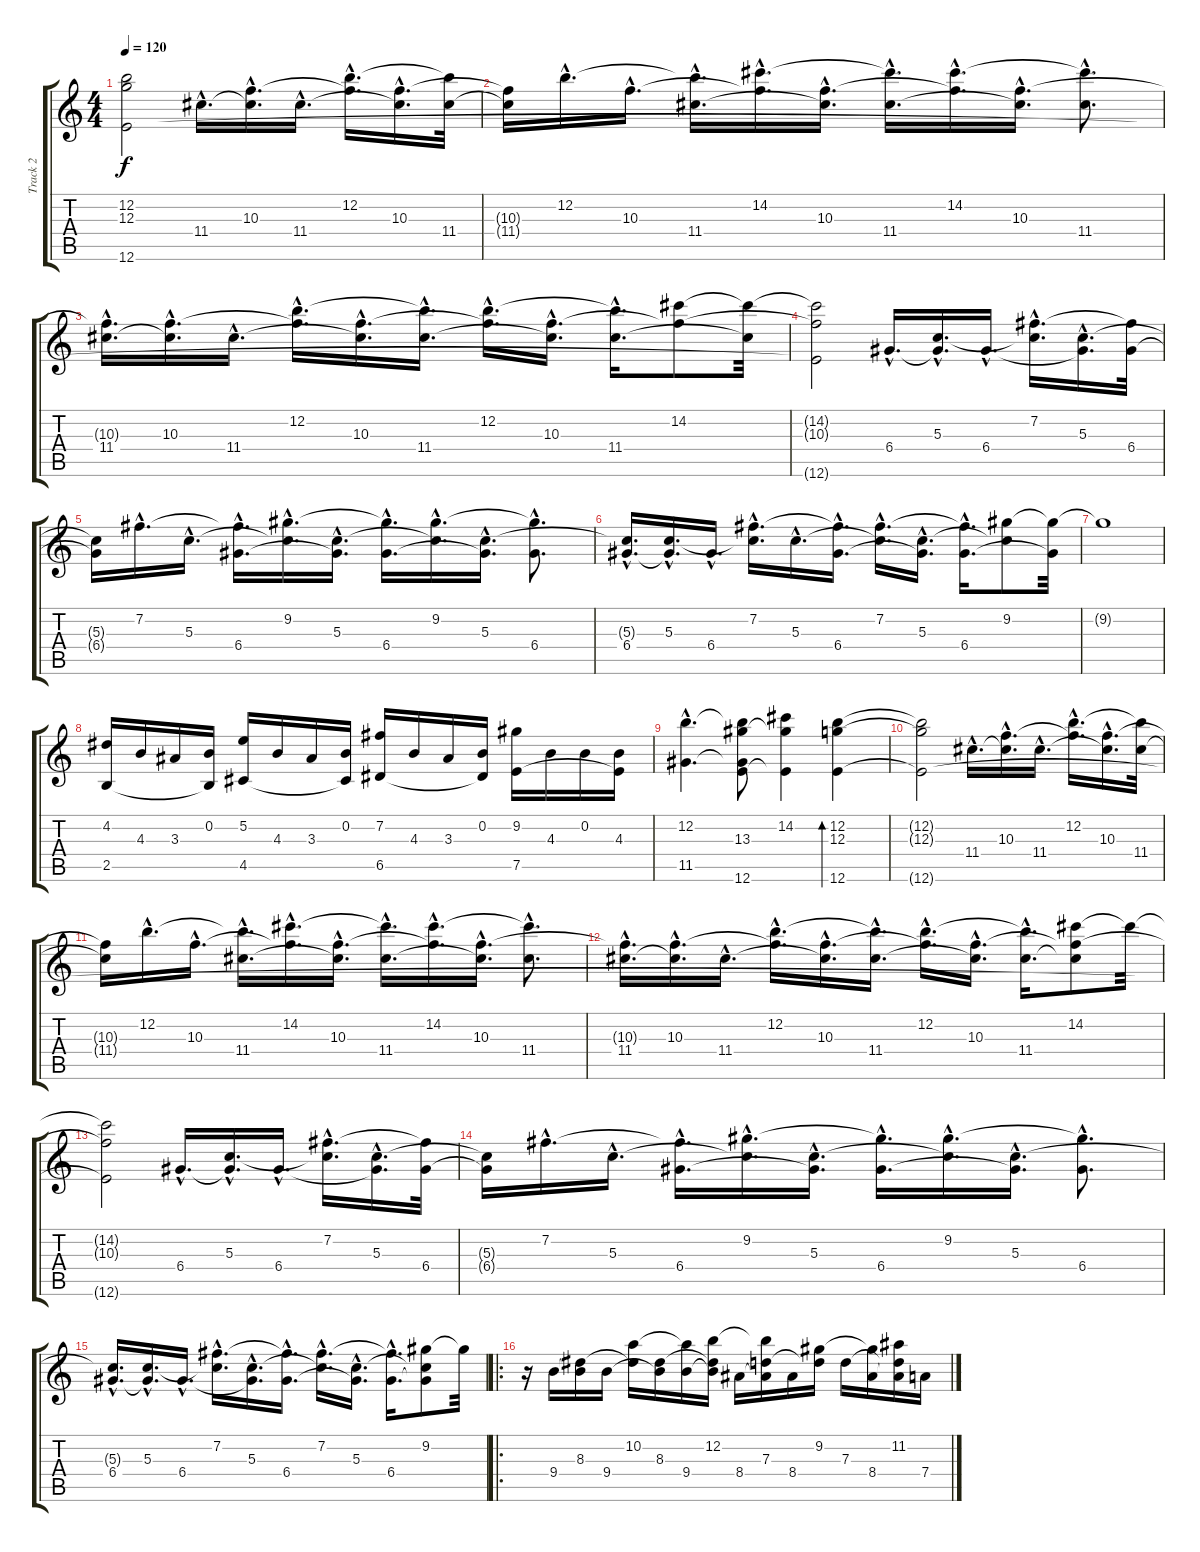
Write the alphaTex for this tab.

\track ("Track 2" "Track 2") {instrument acousticguitarnylon}
\staff {score tabs}
\tuning (E4 B3 G3 D3 A2 E2) {hide}
\ts (4 4)
\tempo 120
\clef g2
\ks c
(12.2{t} 12.3{t} 12.6{t}).2{dy f} 11.4{hac}.16{d} (10.3{hac} 11.4{hac t}).16{d} 11.4{hac}.16{d} (12.2{hac} 10.3{hac t}).16{d} (10.3{hac} 11.4{hac t}).16{d} (12.2{t} 11.4).32 |
(10.3{t} 11.4{t}).16 12.2{hac}.16{d} 10.3{hac}.16{d} (12.2{hac t} 11.4{hac}).16{d} (14.2{hac} 10.3{hac t}).16{d} (10.3{hac} 11.4{hac t}).16{d} (14.2{hac t} 11.4{hac}).16{d} (14.2{hac} 10.3{hac t}).16{d} (10.3{hac} 11.4{hac t}).16{d} (14.2{hac t} 11.4{hac}).8{d} |
(10.3{hac t} 11.4{hac}).16{d} (10.3{hac} 11.4{hac t}).16{d} 11.4{hac}.16{d} (12.2{hac} 10.3{hac t}).16{d} (10.3{hac} 11.4{hac t}).16{d} (12.2{hac t} 11.4{hac}).16{d} (12.2{hac} 10.3{hac t}).16{d} (10.3{hac} 11.4{hac t}).16{d} (12.2{hac t} 11.4{hac}).16{d} (14.2 10.3{t}).8 (14.2{t} 11.4{t}).32 |
(14.2{t} 10.3{t} 12.6{t}).2 6.4{hac}.16{d} (5.3{hac} 6.4{hac t}).16{d} 6.4{hac}.16{d} (7.2{hac} 5.3{hac t}).16{d} (5.3{hac} 6.4{hac t}).16{d} (7.2{t} 6.4).32 |
(5.3{t} 6.4{t}).16 7.2{hac}.16{d} 5.3{hac}.16{d} (7.2{hac t} 6.4{hac}).16{d} (9.2{hac} 5.3{hac t}).16{d} (5.3{hac} 6.4{hac t}).16{d} (9.2{hac t} 6.4{hac}).16{d} (9.2{hac} 5.3{hac t}).16{d} (5.3{hac} 6.4{hac t}).16{d} (9.2{hac t} 6.4{hac}).8{d} |
(5.3{hac t} 6.4{hac}).16{d} (5.3{hac} 6.4{hac t}).16{d} 6.4{hac}.16{d} (7.2{hac} 5.3{hac t}).16{d} 5.3{hac}.16{d} (7.2{hac t} 6.4{hac}).16{d} (7.2{hac} 5.3{hac t}).16{d} (5.3{hac} 6.4{hac t}).16{d} (7.2{hac t} 6.4{hac}).16{d} (9.2 5.3{t}).8 (9.2{t} 6.4{t}).32 |
9.2{t}.1 |
(4.2 2.5).16 4.3.16 3.3.16 (0.2 2.5{t}).16 (5.2 4.5).16 4.3.16 3.3.16 (0.2 4.5{t}).16 (7.2 6.5).16 4.3.16 3.3.16 (0.2 6.5{t}).16 (9.2 7.5).16 4.3.16 0.2.16 (4.3 7.5{t}).16 |
(12.2{hac} 11.5{hac}).4{d} (12.2{t} 13.3 11.5{t} 12.6).8 (14.2 13.3{t} 12.6{t}).4 (12.2 12.3 12.6).4{bd 240} |
(12.2{t} 12.3{t} 12.6{t}).2 11.4{hac}.16{d} (10.3{hac} 11.4{hac t}).16{d} 11.4{hac}.16{d} (12.2{hac} 10.3{hac t}).16{d} (10.3{hac} 11.4{hac t}).16{d} (12.2{t} 11.4).32 |
(10.3{t} 11.4{t}).16 12.2{hac}.16{d} 10.3{hac}.16{d} (12.2{hac t} 11.4{hac}).16{d} (14.2{hac} 10.3{hac t}).16{d} (10.3{hac} 11.4{hac t}).16{d} (14.2{hac t} 11.4{hac}).16{d} (14.2{hac} 10.3{hac t}).16{d} (10.3{hac} 11.4{hac t}).16{d} (14.2{hac t} 11.4{hac}).8{d} |
(10.3{hac t} 11.4{hac}).16{d} (10.3{hac} 11.4{hac t}).16{d} 11.4{hac}.16{d} (12.2{hac} 10.3{hac t}).16{d} (10.3{hac} 11.4{hac t}).16{d} (12.2{hac t} 11.4{hac}).16{d} (12.2{hac} 10.3{hac t}).16{d} (10.3{hac} 11.4{hac t}).16{d} (12.2{hac t} 11.4{hac}).16{d} (14.2 10.3{t} 11.4{t}).8 14.2{t}.32 |
(14.2{t} 10.3{t} 12.6{t}).2 6.4{hac}.16{d} (5.3{hac} 6.4{hac t}).16{d} 6.4{hac}.16{d} (7.2{hac} 5.3{hac t}).16{d} (5.3{hac} 6.4{hac t}).16{d} (7.2{t} 6.4).32 |
(5.3{t} 6.4{t}).16 7.2{hac}.16{d} 5.3{hac}.16{d} (7.2{hac t} 6.4{hac}).16{d} (9.2{hac} 5.3{hac t}).16{d} (5.3{hac} 6.4{hac t}).16{d} (9.2{hac t} 6.4{hac}).16{d} (9.2{hac} 5.3{hac t}).16{d} (5.3{hac} 6.4{hac t}).16{d} (9.2{hac t} 6.4{hac}).8{d} |
(5.3{hac t} 6.4{hac}).16{d} (5.3{hac} 6.4{hac t}).16{d} 6.4{hac}.16{d} (7.2{hac} 5.3{hac t}).16{d} (5.3{hac} 6.4{hac t}).16{d} (7.2{hac t} 6.4{hac}).16{d} (7.2{hac} 5.3{hac t}).16{d} (5.3{hac} 6.4{hac t}).16{d} (7.2{hac t} 6.4{hac}).16{d} (9.2 5.3{t} 6.4{t}).8 9.2{t}.32 |
\ro
r.16 9.4.16 (8.3 9.4{t}).16 9.4.16 (10.2 8.3{t}).16 (8.3 9.4{t}).16 (10.2{t} 9.4).16 (12.2 8.3{t} 9.4{t}).16 8.4.16 (12.2{t} 7.3 8.4{t}).16 8.4.16 (9.2 7.3{t}).16 7.3.16 (9.2{t} 8.4).16 (11.2 7.3{t} 8.4{t}).16 7.4.16
